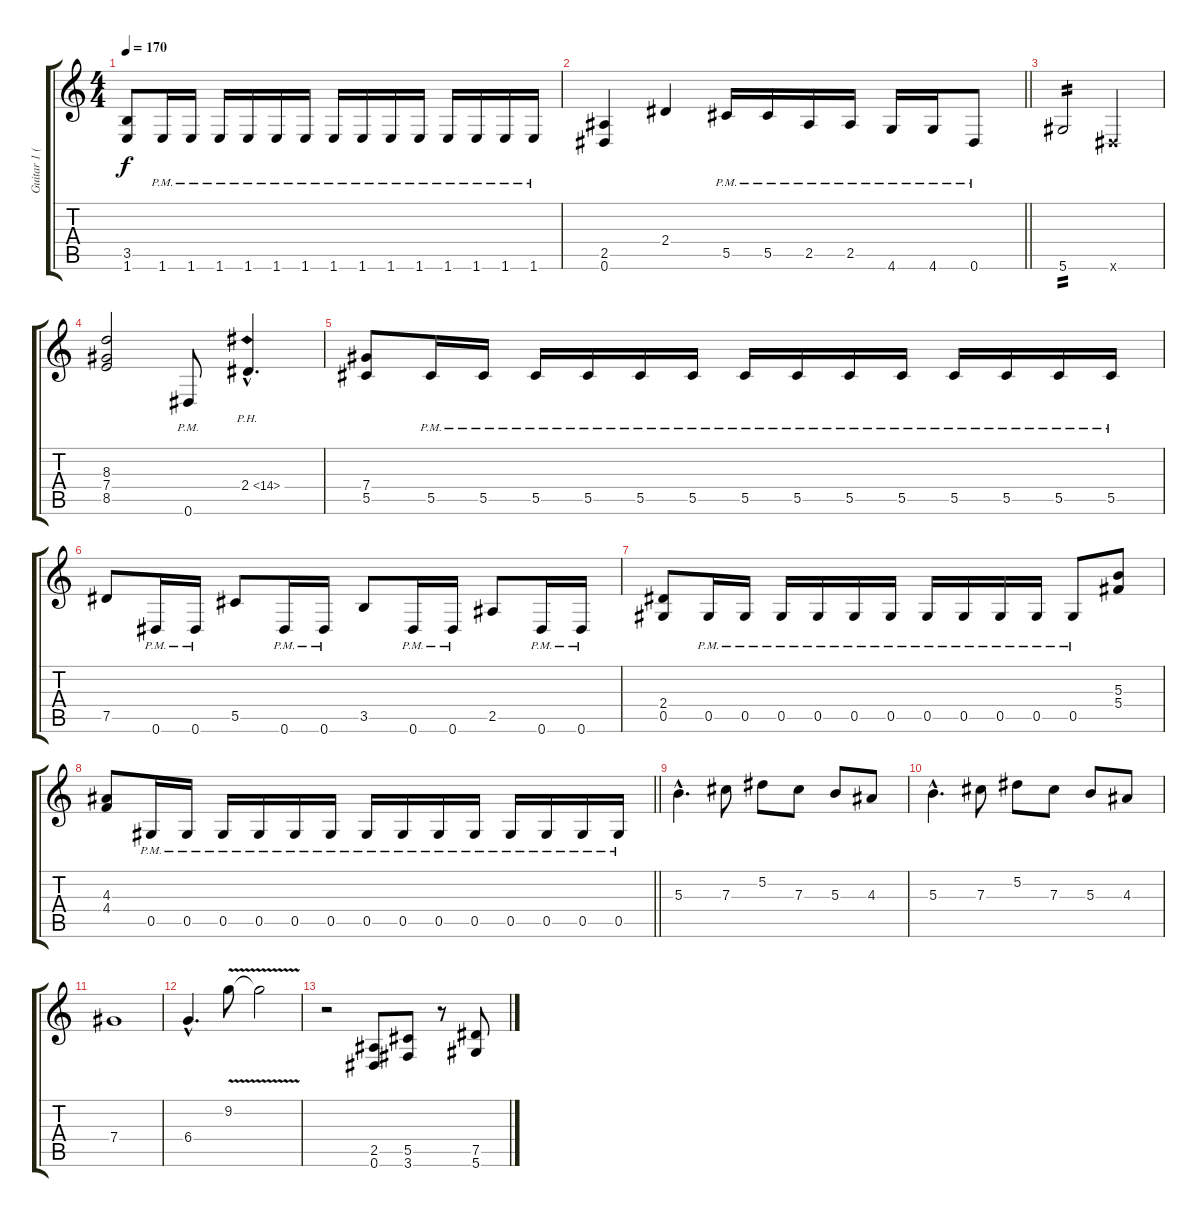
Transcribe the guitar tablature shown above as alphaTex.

\track ("Guitar 1 (SheJa)" "Guitar 1 (") {instrument distortionguitar}
\staff {score tabs}
\tuning (Eb4 Bb3 Gb3 Db3 Ab2 Eb2) {hide}
\ts (4 4)
\tempo 170
\clef g2
\ks c
(3.5 1.6).8{dy f} 1.6{pm}.16 1.6{pm}.16 1.6{pm}.16 1.6{pm}.16 1.6{pm}.16 1.6{pm}.16 1.6{pm}.16 1.6{pm}.16 1.6{pm}.16 1.6{pm}.16 1.6{pm}.16 1.6{pm}.16 1.6{pm}.16 1.6{pm}.16 |
\barLineRight lightlight
(2.5 0.6).4 2.4.4 5.5{pm}.16 5.5{pm}.16 2.5{pm}.16 2.5{pm}.16 4.6{pm}.16 4.6{pm}.16 0.6{pm}.8 |
5.6.2{tp 2} 0.6{x}.2 |
(8.3 7.4 8.5).2 0.6{pm}.8 2.4{ph 12 hac}.4{d} |
(7.4 5.5).8 5.5{pm}.16 5.5{pm}.16 5.5{pm}.16 5.5{pm}.16 5.5{pm}.16 5.5{pm}.16 5.5{pm}.16 5.5{pm}.16 5.5{pm}.16 5.5{pm}.16 5.5{pm}.16 5.5{pm}.16 5.5{pm}.16 5.5{pm}.16 |
7.5.8 0.6{pm}.16 0.6{pm}.16 5.5.8 0.6{pm}.16 0.6{pm}.16 3.5.8 0.6{pm}.16 0.6{pm}.16 2.5.8 0.6{pm}.16 0.6{pm}.16 |
(2.4 0.5).8 0.5{pm}.16 0.5{pm}.16 0.5{pm}.16 0.5{pm}.16 0.5{pm}.16 0.5{pm}.16 0.5{pm}.16 0.5{pm}.16 0.5{pm}.16 0.5{pm}.16 0.5{pm}.8 (5.3 5.4).8 |
\barLineRight lightlight
(4.3 4.4).8 0.5{pm}.16 0.5{pm}.16 0.5{pm}.16 0.5{pm}.16 0.5{pm}.16 0.5{pm}.16 0.5{pm}.16 0.5{pm}.16 0.5{pm}.16 0.5{pm}.16 0.5{pm}.16 0.5{pm}.16 0.5{pm}.16 0.5{pm}.16 |
5.3{hac}.4{d} 7.3.8 5.2.8 7.3.8 5.3.8 4.3.8 |
5.3{hac}.4{d} 7.3.8 5.2.8 7.3.8 5.3.8 4.3.8 |
7.4.1 |
6.4{hac}.4{d} 9.2{v}.8 9.2{t}.2 |
r.2 (2.5 0.6).8 (5.5 3.6).8 r.8 (7.5 5.6).8
